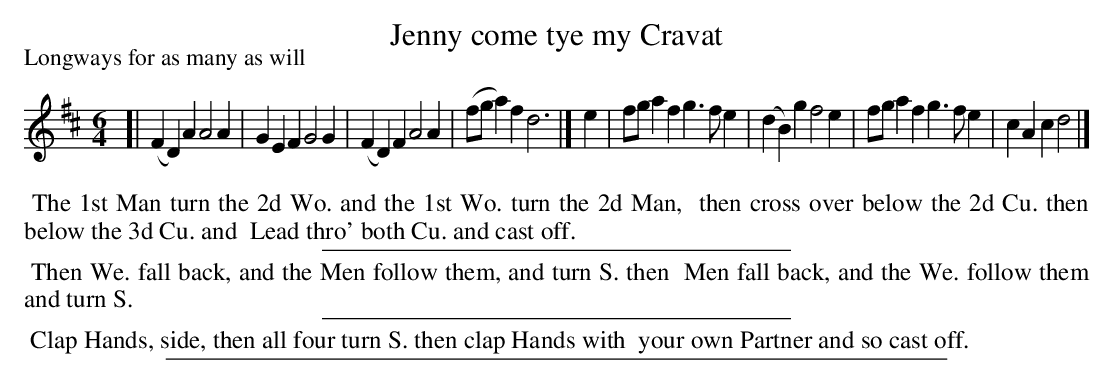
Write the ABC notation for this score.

X:1
T: Jenny come tye my Cravat
P: Longways for as many as will
M: 6/4
L: 1/4
K: D
[|\
(FD)A A2A | GEF G2G | (FD)F A2A | (f/g/a)f d3 |]\
e |\
f/g/af g>fe | (dB)g f2e | f/g/af g>fe | cAc d2 |]
